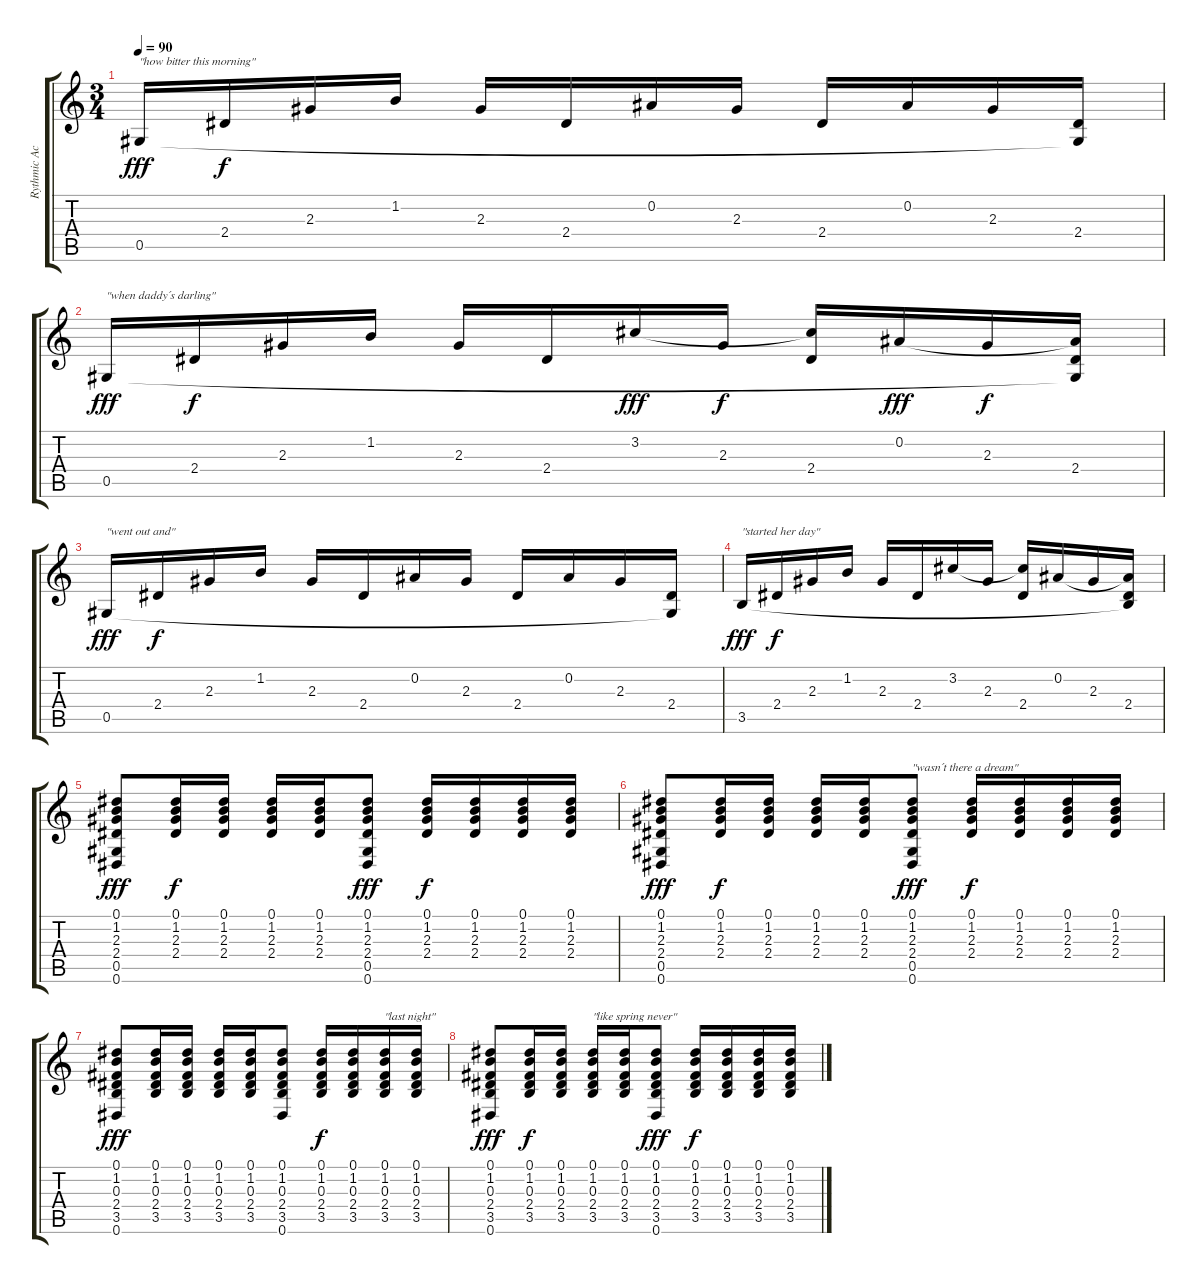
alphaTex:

\track ("Rythmic Acoustic Guitar" "Rythmic Ac") {instrument acousticguitarnylon}
\staff {score tabs}
\tuning (Eb4 Bb3 Gb3 Db3 Ab2 Eb2) {hide}
\ts (3 4)
\tempo 90
\clef g2
\ks c
0.5.16{txt "\"how bitter this morning\"" dy fff} 2.4.16{dy f} 2.3.16 1.2.16 2.3.16 2.4.16 0.2.16 2.3.16 2.4.16 0.2.16 2.3.16 (2.4 0.5{t}).16 |
0.5.16{txt "\"when daddy´s darling\"" dy fff} 2.4.16{dy f} 2.3.16 1.2.16 2.3.16 2.4.16 3.2.16{dy fff} 2.3.16{dy f} (3.2{t} 2.4).16 0.2.16{dy fff} 2.3.16{dy f} (0.2{t} 2.4 0.5{t}).16 |
0.5.16{txt "\"went out and\"" dy fff} 2.4.16{dy f} 2.3.16 1.2.16 2.3.16 2.4.16 0.2.16 2.3.16 2.4.16 0.2.16 2.3.16 (2.4 0.5{t}).16 |
3.5.16{txt "\"started her day\"" dy fff} 2.4.16{dy f} 2.3.16 1.2.16 2.3.16 2.4.16 3.2.16 2.3.16 (3.2{t} 2.4).16 0.2.16 2.3.16 (0.2{t} 2.4 3.5{t}).16 |
(0.1 1.2 2.3 2.4 0.5 0.6).8{dy fff} (0.1 1.2 2.3 2.4).16{dy f} (0.1 1.2 2.3 2.4).16 (0.1 1.2 2.3 2.4).16 (0.1 1.2 2.3 2.4).16 (0.1 1.2 2.3 2.4 0.5 0.6).8{dy fff} (0.1 1.2 2.3 2.4).16{dy f} (0.1 1.2 2.3 2.4).16 (0.1 1.2 2.3 2.4).16 (0.1 1.2 2.3 2.4).16 |
(0.1 1.2 2.3 2.4 0.5 0.6).8{dy fff} (0.1 1.2 2.3 2.4).16{dy f} (0.1 1.2 2.3 2.4).16 (0.1 1.2 2.3 2.4).16 (0.1 1.2 2.3 2.4).16 (0.1 1.2 2.3 2.4 0.5 0.6).8{txt "\"wasn´t there a dream\"" dy fff} (0.1 1.2 2.3 2.4).16{dy f} (0.1 1.2 2.3 2.4).16 (0.1 1.2 2.3 2.4).16 (0.1 1.2 2.3 2.4).16 |
(0.1 1.2 0.3 2.4 3.5 0.6).8{dy fff} (0.1 1.2 0.3 2.4 3.5).16 (0.1 1.2 0.3 2.4 3.5).16 (0.1 1.2 0.3 2.4 3.5).16 (0.1 1.2 0.3 2.4 3.5).16 (0.1 1.2 0.3 2.4 3.5 0.6).8 (0.1 1.2 0.3 2.4 3.5).16{dy f} (0.1 1.2 0.3 2.4 3.5).16 (0.1 1.2 0.3 2.4 3.5).16{txt "\"last night\""} (0.1 1.2 0.3 2.4 3.5).16 |
(0.1 1.2 0.3 2.4 3.5 0.6).8{dy fff} (0.1 1.2 0.3 2.4 3.5).16{dy f} (0.1 1.2 0.3 2.4 3.5).16 (0.1 1.2 0.3 2.4 3.5).16{txt "\"like spring never\""} (0.1 1.2 0.3 2.4 3.5).16 (0.1 1.2 0.3 2.4 3.5 0.6).8{dy fff} (0.1 1.2 0.3 2.4 3.5).16{dy f} (0.1 1.2 0.3 2.4 3.5).16 (0.1 1.2 0.3 2.4 3.5).16 (0.1 1.2 0.3 2.4 3.5).16
